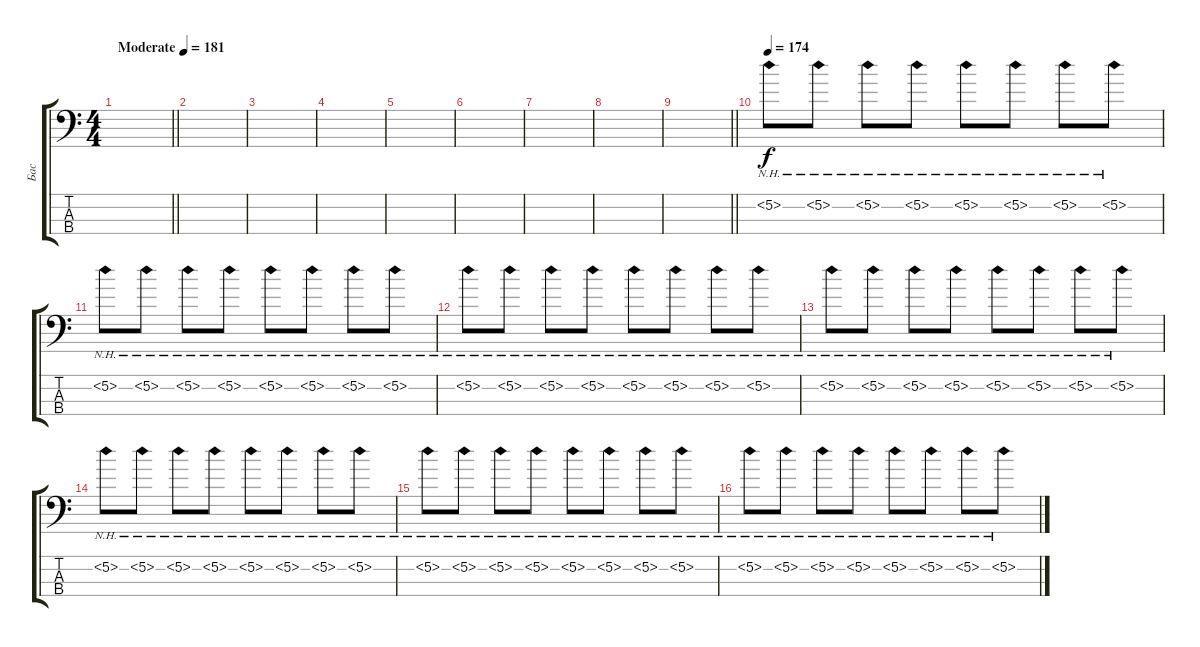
\track ("Бас" "Бас") {instrument electricbassfinger}
\staff {score tabs}
\tuning (G2 D2 A1 E1) {hide}
\ts (4 4)
\tempo (181 "Moderate")
\tempo 176
\tempo (181 "Moderate")
\clef f4
\barLineRight lightlight
\ks c
|
\section ("" " ")
|
|
|
|
|
|
|
\barLineRight lightlight
|
\section ("" " ")
\tempo 174
5.2{nh}.8{volume 10} 5.2{nh}.8 5.2{nh}.8 5.2{nh}.8 5.2{nh}.8 5.2{nh}.8 5.2{nh}.8 5.2{nh}.8 |
5.2{nh}.8 5.2{nh}.8 5.2{nh}.8 5.2{nh}.8 5.2{nh}.8 5.2{nh}.8 5.2{nh}.8 5.2{nh}.8 |
5.2{nh}.8 5.2{nh}.8 5.2{nh}.8 5.2{nh}.8 5.2{nh}.8 5.2{nh}.8 5.2{nh}.8 5.2{nh}.8 |
5.2{nh}.8 5.2{nh}.8 5.2{nh}.8 5.2{nh}.8 5.2{nh}.8 5.2{nh}.8 5.2{nh}.8 5.2{nh}.8 |
5.2{nh}.8 5.2{nh}.8 5.2{nh}.8 5.2{nh}.8 5.2{nh}.8 5.2{nh}.8 5.2{nh}.8 5.2{nh}.8 |
5.2{nh}.8 5.2{nh}.8 5.2{nh}.8 5.2{nh}.8 5.2{nh}.8 5.2{nh}.8 5.2{nh}.8 5.2{nh}.8 |
5.2{nh}.8 5.2{nh}.8 5.2{nh}.8 5.2{nh}.8 5.2{nh}.8 5.2{nh}.8 5.2{nh}.8 5.2{nh}.8
